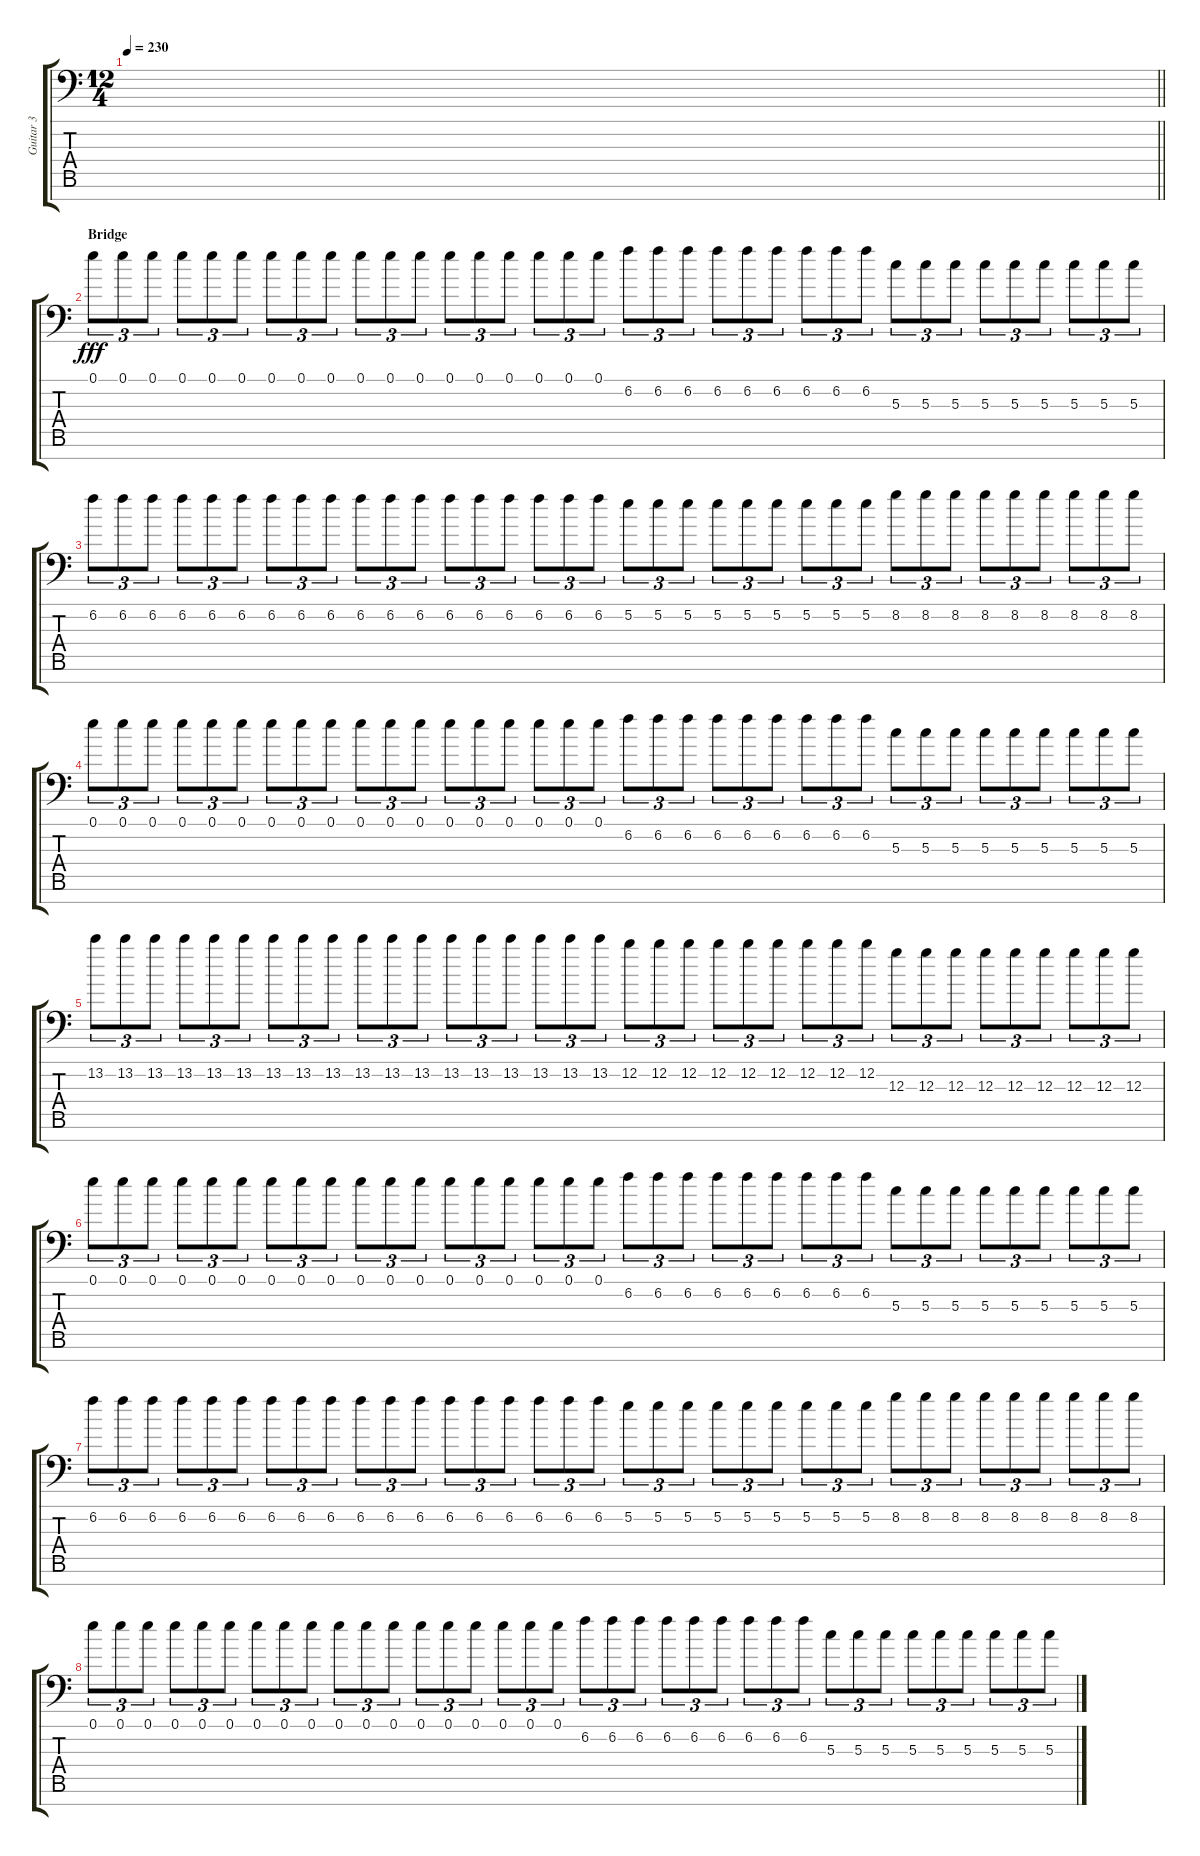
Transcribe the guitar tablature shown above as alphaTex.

\track ("Guitar 3" "Guitar 3") {instrument distortionguitar}
\staff {score tabs}
\tuning (E4 B3 G3 D3 A2 E2 A1) {hide}
\ts (12 4)
\tempo 230
\clef f4
\barLineRight lightlight
\ks c
|
\section ("" "Bridge")
0.1.8{tu (3 2) dy fff} 0.1.8{tu (3 2)} 0.1.8{tu (3 2)} 0.1.8{tu (3 2)} 0.1.8{tu (3 2)} 0.1.8{tu (3 2)} 0.1.8{tu (3 2)} 0.1.8{tu (3 2)} 0.1.8{tu (3 2)} 0.1.8{tu (3 2)} 0.1.8{tu (3 2)} 0.1.8{tu (3 2)} 0.1.8{tu (3 2)} 0.1.8{tu (3 2)} 0.1.8{tu (3 2)} 0.1.8{tu (3 2)} 0.1.8{tu (3 2)} 0.1.8{tu (3 2)} 6.2.8{tu (3 2)} 6.2.8{tu (3 2)} 6.2.8{tu (3 2)} 6.2.8{tu (3 2)} 6.2.8{tu (3 2)} 6.2.8{tu (3 2)} 6.2.8{tu (3 2)} 6.2.8{tu (3 2)} 6.2.8{tu (3 2)} 5.3.8{tu (3 2)} 5.3.8{tu (3 2)} 5.3.8{tu (3 2)} 5.3.8{tu (3 2)} 5.3.8{tu (3 2)} 5.3.8{tu (3 2)} 5.3.8{tu (3 2)} 5.3.8{tu (3 2)} 5.3.8{tu (3 2)} |
6.2.8{tu (3 2)} 6.2.8{tu (3 2)} 6.2.8{tu (3 2)} 6.2.8{tu (3 2)} 6.2.8{tu (3 2)} 6.2.8{tu (3 2)} 6.2.8{tu (3 2)} 6.2.8{tu (3 2)} 6.2.8{tu (3 2)} 6.2.8{tu (3 2)} 6.2.8{tu (3 2)} 6.2.8{tu (3 2)} 6.2.8{tu (3 2)} 6.2.8{tu (3 2)} 6.2.8{tu (3 2)} 6.2.8{tu (3 2)} 6.2.8{tu (3 2)} 6.2.8{tu (3 2)} 5.2.8{tu (3 2)} 5.2.8{tu (3 2)} 5.2.8{tu (3 2)} 5.2.8{tu (3 2)} 5.2.8{tu (3 2)} 5.2.8{tu (3 2)} 5.2.8{tu (3 2)} 5.2.8{tu (3 2)} 5.2.8{tu (3 2)} 8.2.8{tu (3 2)} 8.2.8{tu (3 2)} 8.2.8{tu (3 2)} 8.2.8{tu (3 2)} 8.2.8{tu (3 2)} 8.2.8{tu (3 2)} 8.2.8{tu (3 2)} 8.2.8{tu (3 2)} 8.2.8{tu (3 2)} |
0.1.8{tu (3 2)} 0.1.8{tu (3 2)} 0.1.8{tu (3 2)} 0.1.8{tu (3 2)} 0.1.8{tu (3 2)} 0.1.8{tu (3 2)} 0.1.8{tu (3 2)} 0.1.8{tu (3 2)} 0.1.8{tu (3 2)} 0.1.8{tu (3 2)} 0.1.8{tu (3 2)} 0.1.8{tu (3 2)} 0.1.8{tu (3 2)} 0.1.8{tu (3 2)} 0.1.8{tu (3 2)} 0.1.8{tu (3 2)} 0.1.8{tu (3 2)} 0.1.8{tu (3 2)} 6.2.8{tu (3 2)} 6.2.8{tu (3 2)} 6.2.8{tu (3 2)} 6.2.8{tu (3 2)} 6.2.8{tu (3 2)} 6.2.8{tu (3 2)} 6.2.8{tu (3 2)} 6.2.8{tu (3 2)} 6.2.8{tu (3 2)} 5.3.8{tu (3 2)} 5.3.8{tu (3 2)} 5.3.8{tu (3 2)} 5.3.8{tu (3 2)} 5.3.8{tu (3 2)} 5.3.8{tu (3 2)} 5.3.8{tu (3 2)} 5.3.8{tu (3 2)} 5.3.8{tu (3 2)} |
13.2.8{tu (3 2)} 13.2.8{tu (3 2)} 13.2.8{tu (3 2)} 13.2.8{tu (3 2)} 13.2.8{tu (3 2)} 13.2.8{tu (3 2)} 13.2.8{tu (3 2)} 13.2.8{tu (3 2)} 13.2.8{tu (3 2)} 13.2.8{tu (3 2)} 13.2.8{tu (3 2)} 13.2.8{tu (3 2)} 13.2.8{tu (3 2)} 13.2.8{tu (3 2)} 13.2.8{tu (3 2)} 13.2.8{tu (3 2)} 13.2.8{tu (3 2)} 13.2.8{tu (3 2)} 12.2.8{tu (3 2)} 12.2.8{tu (3 2)} 12.2.8{tu (3 2)} 12.2.8{tu (3 2)} 12.2.8{tu (3 2)} 12.2.8{tu (3 2)} 12.2.8{tu (3 2)} 12.2.8{tu (3 2)} 12.2.8{tu (3 2)} 12.3.8{tu (3 2)} 12.3.8{tu (3 2)} 12.3.8{tu (3 2)} 12.3.8{tu (3 2)} 12.3.8{tu (3 2)} 12.3.8{tu (3 2)} 12.3.8{tu (3 2)} 12.3.8{tu (3 2)} 12.3.8{tu (3 2)} |
0.1.8{tu (3 2)} 0.1.8{tu (3 2)} 0.1.8{tu (3 2)} 0.1.8{tu (3 2)} 0.1.8{tu (3 2)} 0.1.8{tu (3 2)} 0.1.8{tu (3 2)} 0.1.8{tu (3 2)} 0.1.8{tu (3 2)} 0.1.8{tu (3 2)} 0.1.8{tu (3 2)} 0.1.8{tu (3 2)} 0.1.8{tu (3 2)} 0.1.8{tu (3 2)} 0.1.8{tu (3 2)} 0.1.8{tu (3 2)} 0.1.8{tu (3 2)} 0.1.8{tu (3 2)} 6.2.8{tu (3 2)} 6.2.8{tu (3 2)} 6.2.8{tu (3 2)} 6.2.8{tu (3 2)} 6.2.8{tu (3 2)} 6.2.8{tu (3 2)} 6.2.8{tu (3 2)} 6.2.8{tu (3 2)} 6.2.8{tu (3 2)} 5.3.8{tu (3 2)} 5.3.8{tu (3 2)} 5.3.8{tu (3 2)} 5.3.8{tu (3 2)} 5.3.8{tu (3 2)} 5.3.8{tu (3 2)} 5.3.8{tu (3 2)} 5.3.8{tu (3 2)} 5.3.8{tu (3 2)} |
6.2.8{tu (3 2)} 6.2.8{tu (3 2)} 6.2.8{tu (3 2)} 6.2.8{tu (3 2)} 6.2.8{tu (3 2)} 6.2.8{tu (3 2)} 6.2.8{tu (3 2)} 6.2.8{tu (3 2)} 6.2.8{tu (3 2)} 6.2.8{tu (3 2)} 6.2.8{tu (3 2)} 6.2.8{tu (3 2)} 6.2.8{tu (3 2)} 6.2.8{tu (3 2)} 6.2.8{tu (3 2)} 6.2.8{tu (3 2)} 6.2.8{tu (3 2)} 6.2.8{tu (3 2)} 5.2.8{tu (3 2)} 5.2.8{tu (3 2)} 5.2.8{tu (3 2)} 5.2.8{tu (3 2)} 5.2.8{tu (3 2)} 5.2.8{tu (3 2)} 5.2.8{tu (3 2)} 5.2.8{tu (3 2)} 5.2.8{tu (3 2)} 8.2.8{tu (3 2)} 8.2.8{tu (3 2)} 8.2.8{tu (3 2)} 8.2.8{tu (3 2)} 8.2.8{tu (3 2)} 8.2.8{tu (3 2)} 8.2.8{tu (3 2)} 8.2.8{tu (3 2)} 8.2.8{tu (3 2)} |
0.1.8{tu (3 2)} 0.1.8{tu (3 2)} 0.1.8{tu (3 2)} 0.1.8{tu (3 2)} 0.1.8{tu (3 2)} 0.1.8{tu (3 2)} 0.1.8{tu (3 2)} 0.1.8{tu (3 2)} 0.1.8{tu (3 2)} 0.1.8{tu (3 2)} 0.1.8{tu (3 2)} 0.1.8{tu (3 2)} 0.1.8{tu (3 2)} 0.1.8{tu (3 2)} 0.1.8{tu (3 2)} 0.1.8{tu (3 2)} 0.1.8{tu (3 2)} 0.1.8{tu (3 2)} 6.2.8{tu (3 2)} 6.2.8{tu (3 2)} 6.2.8{tu (3 2)} 6.2.8{tu (3 2)} 6.2.8{tu (3 2)} 6.2.8{tu (3 2)} 6.2.8{tu (3 2)} 6.2.8{tu (3 2)} 6.2.8{tu (3 2)} 5.3.8{tu (3 2)} 5.3.8{tu (3 2)} 5.3.8{tu (3 2)} 5.3.8{tu (3 2)} 5.3.8{tu (3 2)} 5.3.8{tu (3 2)} 5.3.8{tu (3 2)} 5.3.8{tu (3 2)} 5.3.8{tu (3 2)}
